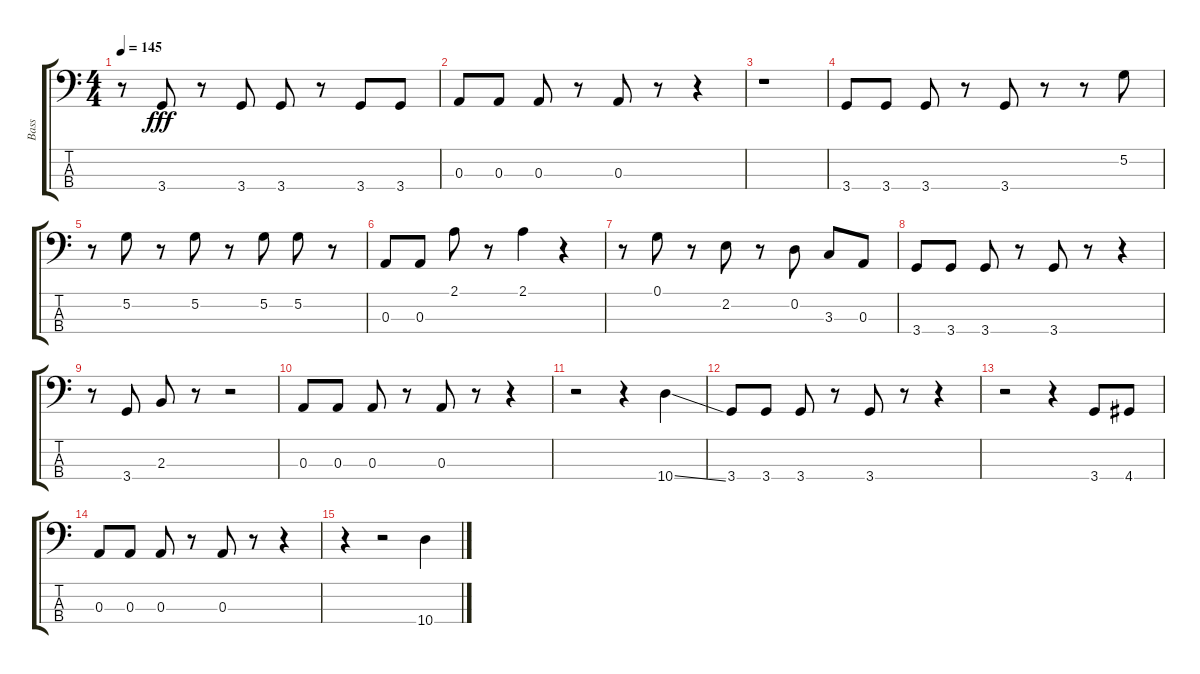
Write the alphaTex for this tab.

\track ("Bass" "Bass") {instrument electricbasspick}
\staff {score tabs}
\tuning (G2 D2 A1 E1) {hide}
\ts (4 4)
\tempo 145
\clef f4
\ks c
r.8{dy fff} 3.4.8 r.8 3.4.8 3.4.8 r.8 3.4.8 3.4.8 |
0.3.8 0.3.8 0.3.8 r.8 0.3.8 r.8 r.4 |
r.1 |
3.4.8 3.4.8 3.4.8 r.8 3.4.8 r.8 r.8 5.2.8 |
r.8 5.2.8 r.8 5.2.8 r.8 5.2.8 5.2.8 r.8 |
0.3.8 0.3.8 2.1.8 r.8 2.1.4 r.4 |
r.8 0.1.8 r.8 2.2.8 r.8 0.2.8 3.3.8 0.3.8 |
3.4.8 3.4.8 3.4.8 r.8 3.4.8 r.8 r.4 |
r.8 3.4.8 2.3.8 r.8 r.2 |
0.3.8 0.3.8 0.3.8 r.8 0.3.8 r.8 r.4 |
r.2 r.4 10.4{ss}.4 |
3.4.8{volume 7} 3.4.8 3.4.8 r.8 3.4.8 r.8 r.4 |
r.2 r.4 3.4.8 4.4.8 |
0.3.8{volume 0} 0.3.8 0.3.8 r.8 0.3.8 r.8 r.4 |
r.4 r.2 10.4.4
